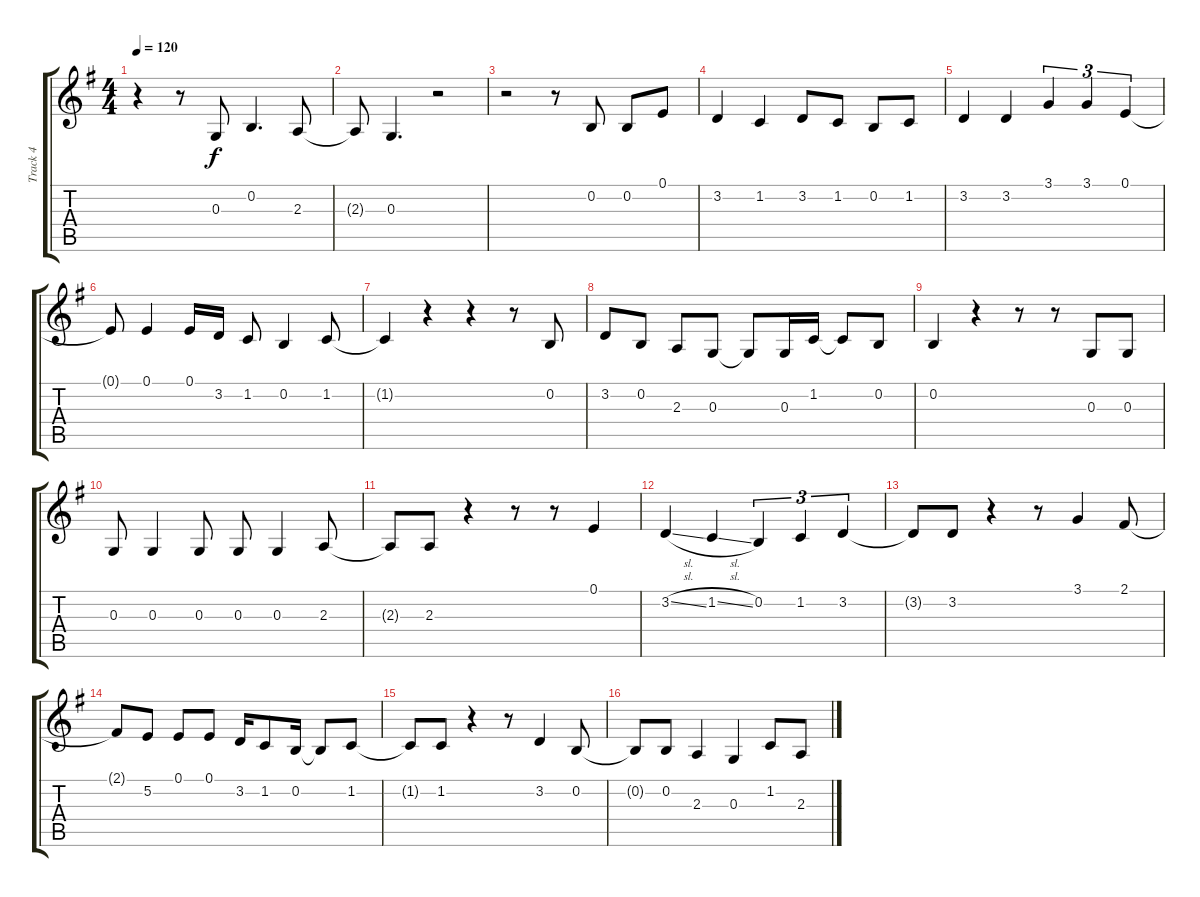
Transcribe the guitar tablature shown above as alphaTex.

\track ("Track 4" "Track 4") {instrument trumpet}
\staff {score tabs}
\tuning (E4 B3 G3 D3 A2 E2) {hide}
\ts (4 4)
\tempo 120
\clef g2
\ks g
r.4{dy f} r.8 0.3.8 0.2.4{d} 2.3.8 |
2.3{t}.8 0.3.4{d} r.2 |
r.2 r.8 0.2.8 0.2.8 0.1.8 |
3.2.4 1.2.4 3.2.8 1.2.8 0.2.8 1.2.8 |
3.2.4 3.2.4 3.1.4{tu (3 2)} 3.1.4{tu (3 2)} 0.1.4{tu (3 2)} |
0.1{t}.8 0.1.4 0.1.16 3.2.16 1.2.8 0.2.4 1.2.8 |
1.2{t}.4 r.4 r.4 r.8 0.2.8 |
3.2.8 0.2.8 2.3.8 0.3.8 0.3{t}.8 0.3.16 1.2.16 1.2{t}.8 0.2.8 |
0.2.4 r.4 r.8 r.8 0.3.8 0.3.8 |
0.3.8 0.3.4 0.3.8 0.3.8 0.3.4 2.3.8 |
2.3{t}.8 2.3.8 r.4 r.8 r.8 0.1.4 |
3.2{sl}.4 1.2{sl}.4 0.2.4{tu (3 2)} 1.2.4{tu (3 2)} 3.2.4{tu (3 2)} |
3.2{t}.8 3.2.8 r.4 r.8 3.1.4 2.1.8 |
2.1{t}.8 5.2.8 0.1.8 0.1.8 3.2.16 1.2.8 0.2.16 0.2{t}.8 1.2.8 |
1.2{t}.8 1.2.8 r.4 r.8 3.2.4 0.2.8 |
0.2{t}.8 0.2.8 2.3.4 0.3.4 1.2.8 2.3.8
